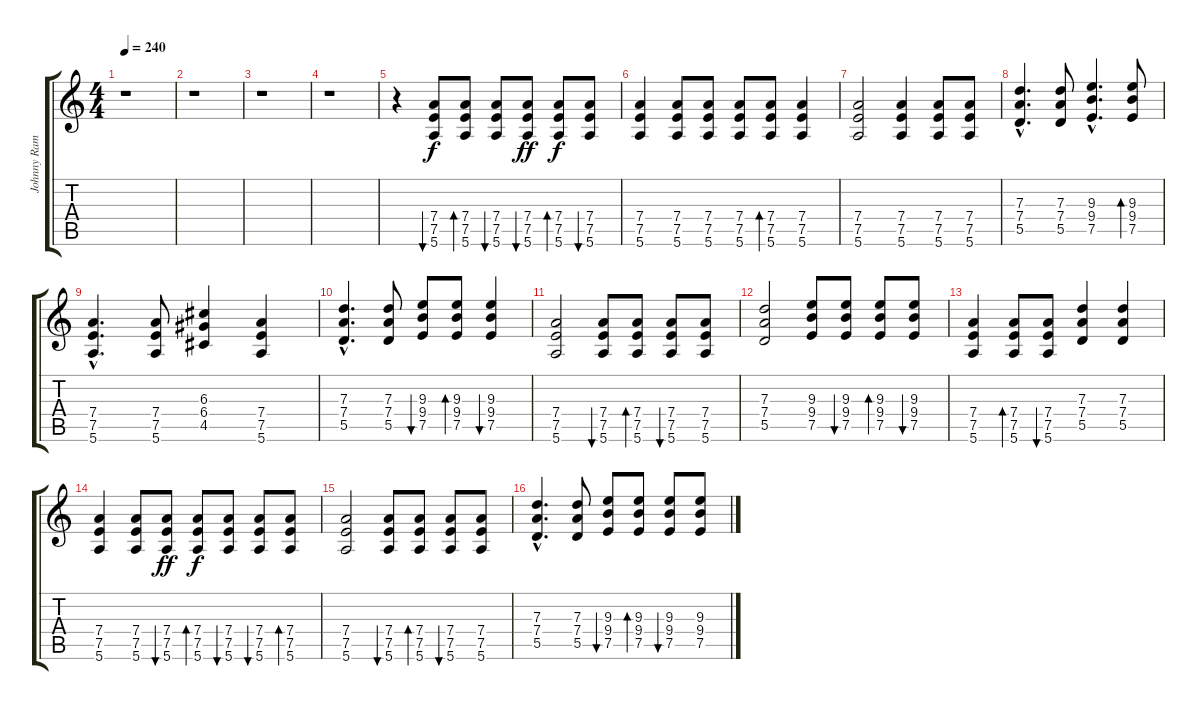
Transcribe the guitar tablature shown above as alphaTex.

\track ("Johnny Ramone" "Johnny Ram") {instrument distortionguitar}
\staff {score tabs}
\tuning (E4 B3 G3 D3 A2 E2) {hide}
\ts (4 4)
\tempo 240
\clef g2
\ks c
r.1{dy f} |
r.1 |
r.1 |
r.1 |
r.4 (7.4 7.5 5.6).8{bu 240} (7.4 7.5 5.6).8{bd 240} (7.4 7.5 5.6).8{bu 240} (7.4 7.5 5.6).8{bu 240 dy ff} (7.4 7.5 5.6).8{bd 240 dy f} (7.4 7.5 5.6).8{bu 240} |
(7.4 7.5 5.6).4 (7.4 7.5 5.6).8 (7.4 7.5 5.6).8 (7.4 7.5 5.6).8 (7.4 7.5 5.6).8{bd 240} (7.4 7.5 5.6).4 |
(7.4 7.5 5.6).2 (7.4 7.5 5.6).4 (7.4 7.5 5.6).8 (7.4 7.5 5.6).8 |
(7.3{hac} 7.4{hac} 5.5{hac}).4{d} (7.3 7.4 5.5).8 (9.3{hac} 9.4{hac} 7.5{hac}).4{d} (9.3 9.4 7.5).8{bd 240} |
(7.4{hac} 7.5{hac} 5.6{hac}).4{d} (7.4 7.5 5.6).8 (6.3 6.4 4.5).4 (7.4 7.5 5.6).4 |
(7.3{hac} 7.4{hac} 5.5{hac}).4{d} (7.3 7.4 5.5).8 (9.3 9.4 7.5).8{bu 240} (9.3 9.4 7.5).8{bd 240} (9.3 9.4 7.5).4{bu 240} |
(7.4 7.5 5.6).2 (7.4 7.5 5.6).8{bu 240} (7.4 7.5 5.6).8{bd 240} (7.4 7.5 5.6).8{bu 240} (7.4 7.5 5.6).8 |
(7.3 7.4 5.5).2 (9.3 9.4 7.5).8 (9.3 9.4 7.5).8{bu 240} (9.3 9.4 7.5).8{bd 240} (9.3 9.4 7.5).8{bu 240} |
(7.4 7.5 5.6).4 (7.4 7.5 5.6).8{bd 240} (7.4 7.5 5.6).8{bu 240} (7.3 7.4 5.5).4 (7.3 7.4 5.5).4 |
(7.4 7.5 5.6).4 (7.4 7.5 5.6).8 (7.4 7.5 5.6).8{bu 240 dy ff} (7.4 7.5 5.6).8{bd 240 dy f} (7.4 7.5 5.6).8{bu 240} (7.4 7.5 5.6).8{bu 240} (7.4 7.5 5.6).8{bd 240} |
(7.4 7.5 5.6).2 (7.4 7.5 5.6).8{bu 240} (7.4 7.5 5.6).8{bd 240} (7.4 7.5 5.6).8{bu 240} (7.4 7.5 5.6).8 |
(7.3{hac} 7.4{hac} 5.5{hac}).4{d} (7.3 7.4 5.5).8 (9.3 9.4 7.5).8{bu 240} (9.3 9.4 7.5).8{bd 240} (9.3 9.4 7.5).8{bu 240} (9.3 9.4 7.5).8
